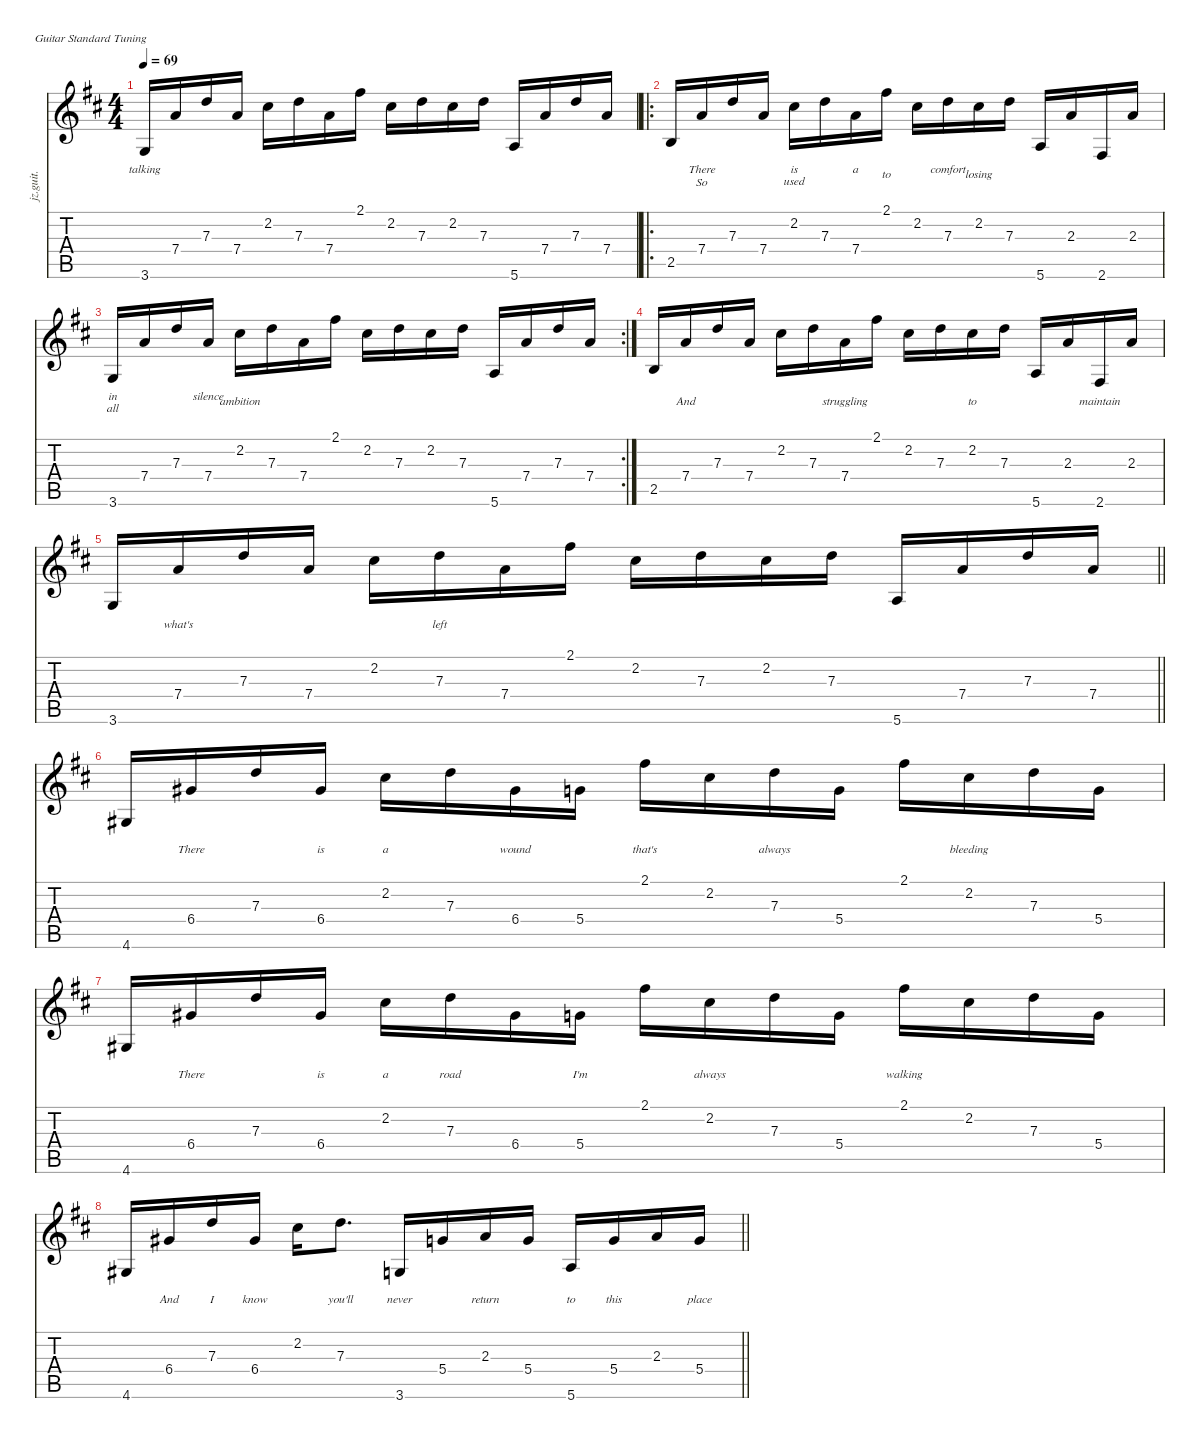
\defaultSystemsLayout 4
\hideDynamics
\bracketExtendMode nobrackets
\otherSystemsTrackNameOrientation horizontal
\track ("Guitar 1" "jz.guit.") {defaultSystemsLayout 4 mute instrument electricguitarjazz}
\staff {score tabs}
\tuning (E4 B3 G3 D3 A2 E2)
\ts (4 4)
\tempo 69
\clef g2
\ks bminor
3.6{acc forcenatural}.16{lyrics (0 "") lyrics (1 "talking") lyrics (2 "") lyrics (3 "") lyrics (4 "") dy f beam Up} 7.4{acc forcenatural}.16{beam Up} 7.3{acc forcenatural}.16{beam Up} 7.4{acc forcenatural}.16{beam Up} 2.2{acc #}.16{beam Down} 7.3{acc forcenatural}.16{beam Down} 7.4{acc forcenatural}.16{beam Down} 2.1{acc #}.16{beam Down} 2.2{acc #}.16{beam Down} 7.3{acc forcenatural}.16{beam Down} 2.2{acc #}.16{beam Down} 7.3{acc forcenatural}.16{beam Down} 5.6{acc forcenatural}.16{beam Up} 7.4{acc forcenatural}.16{beam Up} 7.3{acc forcenatural}.16{beam Up} 7.4{acc forcenatural}.16{beam Up} |
\ro
2.5{acc forcenatural}.16{beam Up} 7.4{acc forcenatural}.16{lyrics (0 "") lyrics (1 "There") lyrics (2 "So") lyrics (3 "") lyrics (4 "") beam Up} 7.3{acc forcenatural}.16{beam Up} 7.4{acc forcenatural}.16{beam Up} 2.2{acc #}.16{lyrics (0 "") lyrics (1 "is") lyrics (2 "used") lyrics (3 "") lyrics (4 "") beam Down} 7.3{acc forcenatural}.16{beam Down} 7.4{acc forcenatural}.16{lyrics (0 "") lyrics (1 "a") lyrics (2 "") lyrics (3 "") lyrics (4 "") beam Down} 2.1{acc #}.16{lyrics (0 "") lyrics (1 "") lyrics (2 "to") lyrics (3 "") lyrics (4 "") beam Down} 2.2{acc #}.16{beam Down} 7.3{acc forcenatural}.16{lyrics (0 "") lyrics (1 "comfort") lyrics (2 "") lyrics (3 "") lyrics (4 "") beam Down} 2.2{acc #}.16{lyrics (0 "") lyrics (1 "") lyrics (2 "losing") lyrics (3 "") lyrics (4 "") beam Down} 7.3{acc forcenatural}.16{beam Down} 5.6{acc forcenatural}.16{beam Up} 2.3{acc forcenatural}.16{beam Up} 2.6{acc #}.16{beam Up} 2.3{acc forcenatural}.16{beam Up} |
\rc 2
3.6{acc forcenatural}.16{lyrics (0 "") lyrics (1 "in") lyrics (2 "all") lyrics (3 "") lyrics (4 "") beam Up} 7.4{acc forcenatural}.16{beam Up} 7.3{acc forcenatural}.16{beam Up} 7.4{acc forcenatural}.16{lyrics (0 "") lyrics (1 "silence") lyrics (2 "") lyrics (3 "") lyrics (4 "") beam Up} 2.2{acc #}.16{lyrics (0 "") lyrics (1 "") lyrics (2 "ambition") lyrics (3 "") lyrics (4 "") beam Down} 7.3{acc forcenatural}.16{beam Down} 7.4{acc forcenatural}.16{beam Down} 2.1{acc #}.16{beam Down} 2.2{acc #}.16{beam Down} 7.3{acc forcenatural}.16{beam Down} 2.2{acc #}.16{beam Down} 7.3{acc forcenatural}.16{beam Down} 5.6{acc forcenatural}.16{beam Up} 7.4{acc forcenatural}.16{beam Up} 7.3{acc forcenatural}.16{beam Up} 7.4{acc forcenatural}.16{beam Up} |
2.5{acc forcenatural}.16{beam Up} 7.4{acc forcenatural}.16{lyrics (0 "") lyrics (1 "") lyrics (2 "And") lyrics (3 "") lyrics (4 "") beam Up} 7.3{acc forcenatural}.16{beam Up} 7.4{acc forcenatural}.16{beam Up} 2.2{acc #}.16{beam Down} 7.3{acc forcenatural}.16{beam Down} 7.4{acc forcenatural}.16{lyrics (0 "") lyrics (1 "") lyrics (2 "struggling") lyrics (3 "") lyrics (4 "") beam Down} 2.1{acc #}.16{beam Down} 2.2{acc #}.16{beam Down} 7.3{acc forcenatural}.16{beam Down} 2.2{acc #}.16{lyrics (0 "") lyrics (1 "") lyrics (2 "to") lyrics (3 "") lyrics (4 "") beam Down} 7.3{acc forcenatural}.16{beam Down} 5.6{acc forcenatural}.16{beam Up} 2.3{acc forcenatural}.16{beam Up} 2.6{acc #}.16{lyrics (0 "") lyrics (1 "") lyrics (2 "maintain") lyrics (3 "") lyrics (4 "") beam Up} 2.3{acc forcenatural}.16{beam Up} |
\barLineRight lightlight
3.6{acc forcenatural}.16{beam Up} 7.4{acc forcenatural}.16{lyrics (0 "") lyrics (1 "") lyrics (2 "what's") lyrics (3 "") lyrics (4 "") beam Up} 7.3{acc forcenatural}.16{beam Up} 7.4{acc forcenatural}.16{beam Up} 2.2{acc #}.16{beam Down} 7.3{acc forcenatural}.16{lyrics (0 "") lyrics (1 "") lyrics (2 "left") lyrics (3 "") lyrics (4 "") beam Down} 7.4{acc forcenatural}.16{beam Down} 2.1{acc #}.16{beam Down} 2.2{acc #}.16{beam Down} 7.3{acc forcenatural}.16{beam Down} 2.2{acc #}.16{beam Down} 7.3{acc forcenatural}.16{beam Down} 5.6{acc forcenatural}.16{beam Up} 7.4{acc forcenatural}.16{beam Up} 7.3{acc forcenatural}.16{beam Up} 7.4{acc forcenatural}.16{beam Up} |
4.6{acc #}.16{beam Up} 6.4{acc #}.16{lyrics (0 "") lyrics (1 "") lyrics (2 "There") lyrics (3 "") lyrics (4 "") beam Up} 7.3{acc forcenatural}.16{beam Up} 6.4{acc #}.16{lyrics (0 "") lyrics (1 "") lyrics (2 "is") lyrics (3 "") lyrics (4 "") beam Up} 2.2{acc #}.16{lyrics (0 "") lyrics (1 "") lyrics (2 "a") lyrics (3 "") lyrics (4 "") beam Down} 7.3{acc forcenatural}.16{beam Down} 6.4{acc #}.16{lyrics (0 "") lyrics (1 "") lyrics (2 "wound") lyrics (3 "") lyrics (4 "") beam Down} 5.4{acc forcenatural}.16{beam Down} 2.1{acc #}.16{lyrics (0 "") lyrics (1 "") lyrics (2 "that's") lyrics (3 "") lyrics (4 "") beam Down} 2.2{acc #}.16{beam Down} 7.3{acc forcenatural}.16{lyrics (0 "") lyrics (1 "") lyrics (2 "always") lyrics (3 "") lyrics (4 "") beam Down} 5.4{acc forcenatural}.16{beam Down} 2.1{acc #}.16{beam Down} 2.2{acc #}.16{lyrics (0 "") lyrics (1 "") lyrics (2 "bleeding") lyrics (3 "") lyrics (4 "") beam Down} 7.3{acc forcenatural}.16{beam Down} 5.4{acc forcenatural}.16{beam Down} |
4.6{acc #}.16{beam Up} 6.4{acc #}.16{lyrics (0 "") lyrics (1 "") lyrics (2 "There") lyrics (3 "") lyrics (4 "") beam Up} 7.3{acc forcenatural}.16{beam Up} 6.4{acc #}.16{lyrics (0 "") lyrics (1 "") lyrics (2 "is") lyrics (3 "") lyrics (4 "") beam Up} 2.2{acc #}.16{lyrics (0 "") lyrics (1 "") lyrics (2 "a") lyrics (3 "") lyrics (4 "") beam Down} 7.3{acc forcenatural}.16{lyrics (0 "") lyrics (1 "") lyrics (2 "road") lyrics (3 "") lyrics (4 "") beam Down} 6.4{acc #}.16{beam Down} 5.4{acc forcenatural}.16{lyrics (0 "") lyrics (1 "") lyrics (2 "I'm") lyrics (3 "") lyrics (4 "") beam Down} 2.1{acc #}.16{beam Down} 2.2{acc #}.16{lyrics (0 "") lyrics (1 "") lyrics (2 "always") lyrics (3 "") lyrics (4 "") beam Down} 7.3{acc forcenatural}.16{beam Down} 5.4{acc forcenatural}.16{beam Down} 2.1{acc #}.16{lyrics (0 "") lyrics (1 "") lyrics (2 "walking") lyrics (3 "") lyrics (4 "") beam Down} 2.2{acc #}.16{beam Down} 7.3{acc forcenatural}.16{beam Down} 5.4{acc forcenatural}.16{beam Down} |
\barLineRight lightlight
4.6{acc #}.16{beam Up} 6.4{acc #}.16{lyrics (0 "") lyrics (1 "") lyrics (2 "And") lyrics (3 "") lyrics (4 "") beam Up} 7.3{acc forcenatural}.16{lyrics (0 "") lyrics (1 "") lyrics (2 "I") lyrics (3 "") lyrics (4 "") beam Up} 6.4{acc #}.16{lyrics (0 "") lyrics (1 "") lyrics (2 "know") lyrics (3 "") lyrics (4 "") beam Up} 2.2{acc #}.16{beam Down} 7.3{acc forcenatural}.8{d lyrics (0 "") lyrics (1 "") lyrics (2 "you'll") lyrics (3 "") lyrics (4 "") beam Down} 3.6{acc forcenatural}.16{lyrics (0 "") lyrics (1 "") lyrics (2 "never") lyrics (3 "") lyrics (4 "") beam Up} 5.4{acc forcenatural}.16{beam Up} 2.3{acc forcenatural}.16{lyrics (0 "") lyrics (1 "") lyrics (2 "return") lyrics (3 "") lyrics (4 "") beam Up} 5.4{acc forcenatural}.16{beam Up} 5.6{acc forcenatural}.16{lyrics (0 "") lyrics (1 "") lyrics (2 "to") lyrics (3 "") lyrics (4 "") beam Up} 5.4{acc forcenatural}.16{lyrics (0 "") lyrics (1 "") lyrics (2 "this") lyrics (3 "") lyrics (4 "") beam Up} 2.3{acc forcenatural}.16{beam Up} 5.4{acc forcenatural}.16{lyrics (0 "") lyrics (1 "") lyrics (2 "place") lyrics (3 "") lyrics (4 "") beam Up}
